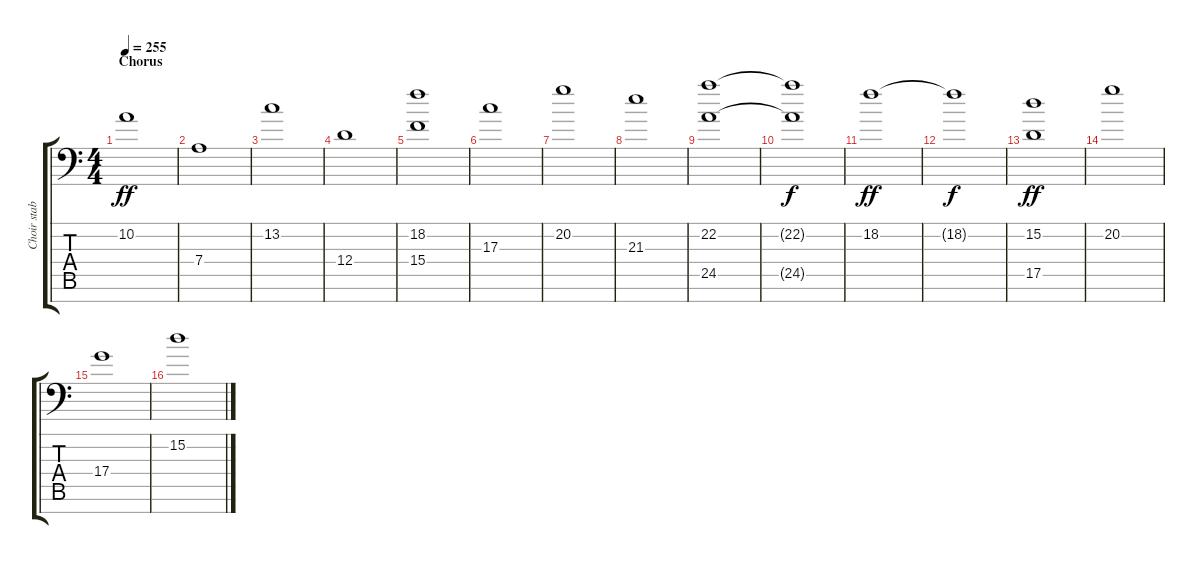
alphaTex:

\track ("Choir stab" "Choir stab") {instrument pad7halo}
\staff {score tabs}
\tuning (C8 B3 G3 D3 A2 E2 C-1) {hide}
\ts (4 4)
\section ("" "Chorus")
\tempo 255
\clef f4
\ks c
10.2.1{dy ff} |
7.4.1 |
13.2.1 |
12.4.1 |
(18.2 15.4).1 |
17.3.1 |
20.2.1 |
21.3.1 |
(22.2 24.5).1 |
(22.2{t} 24.5{t}).1{dy f} |
18.2.1{dy ff} |
18.2{t}.1{dy f} |
(15.2 17.5).1{dy ff} |
20.2.1 |
17.4.1 |
15.2.1
